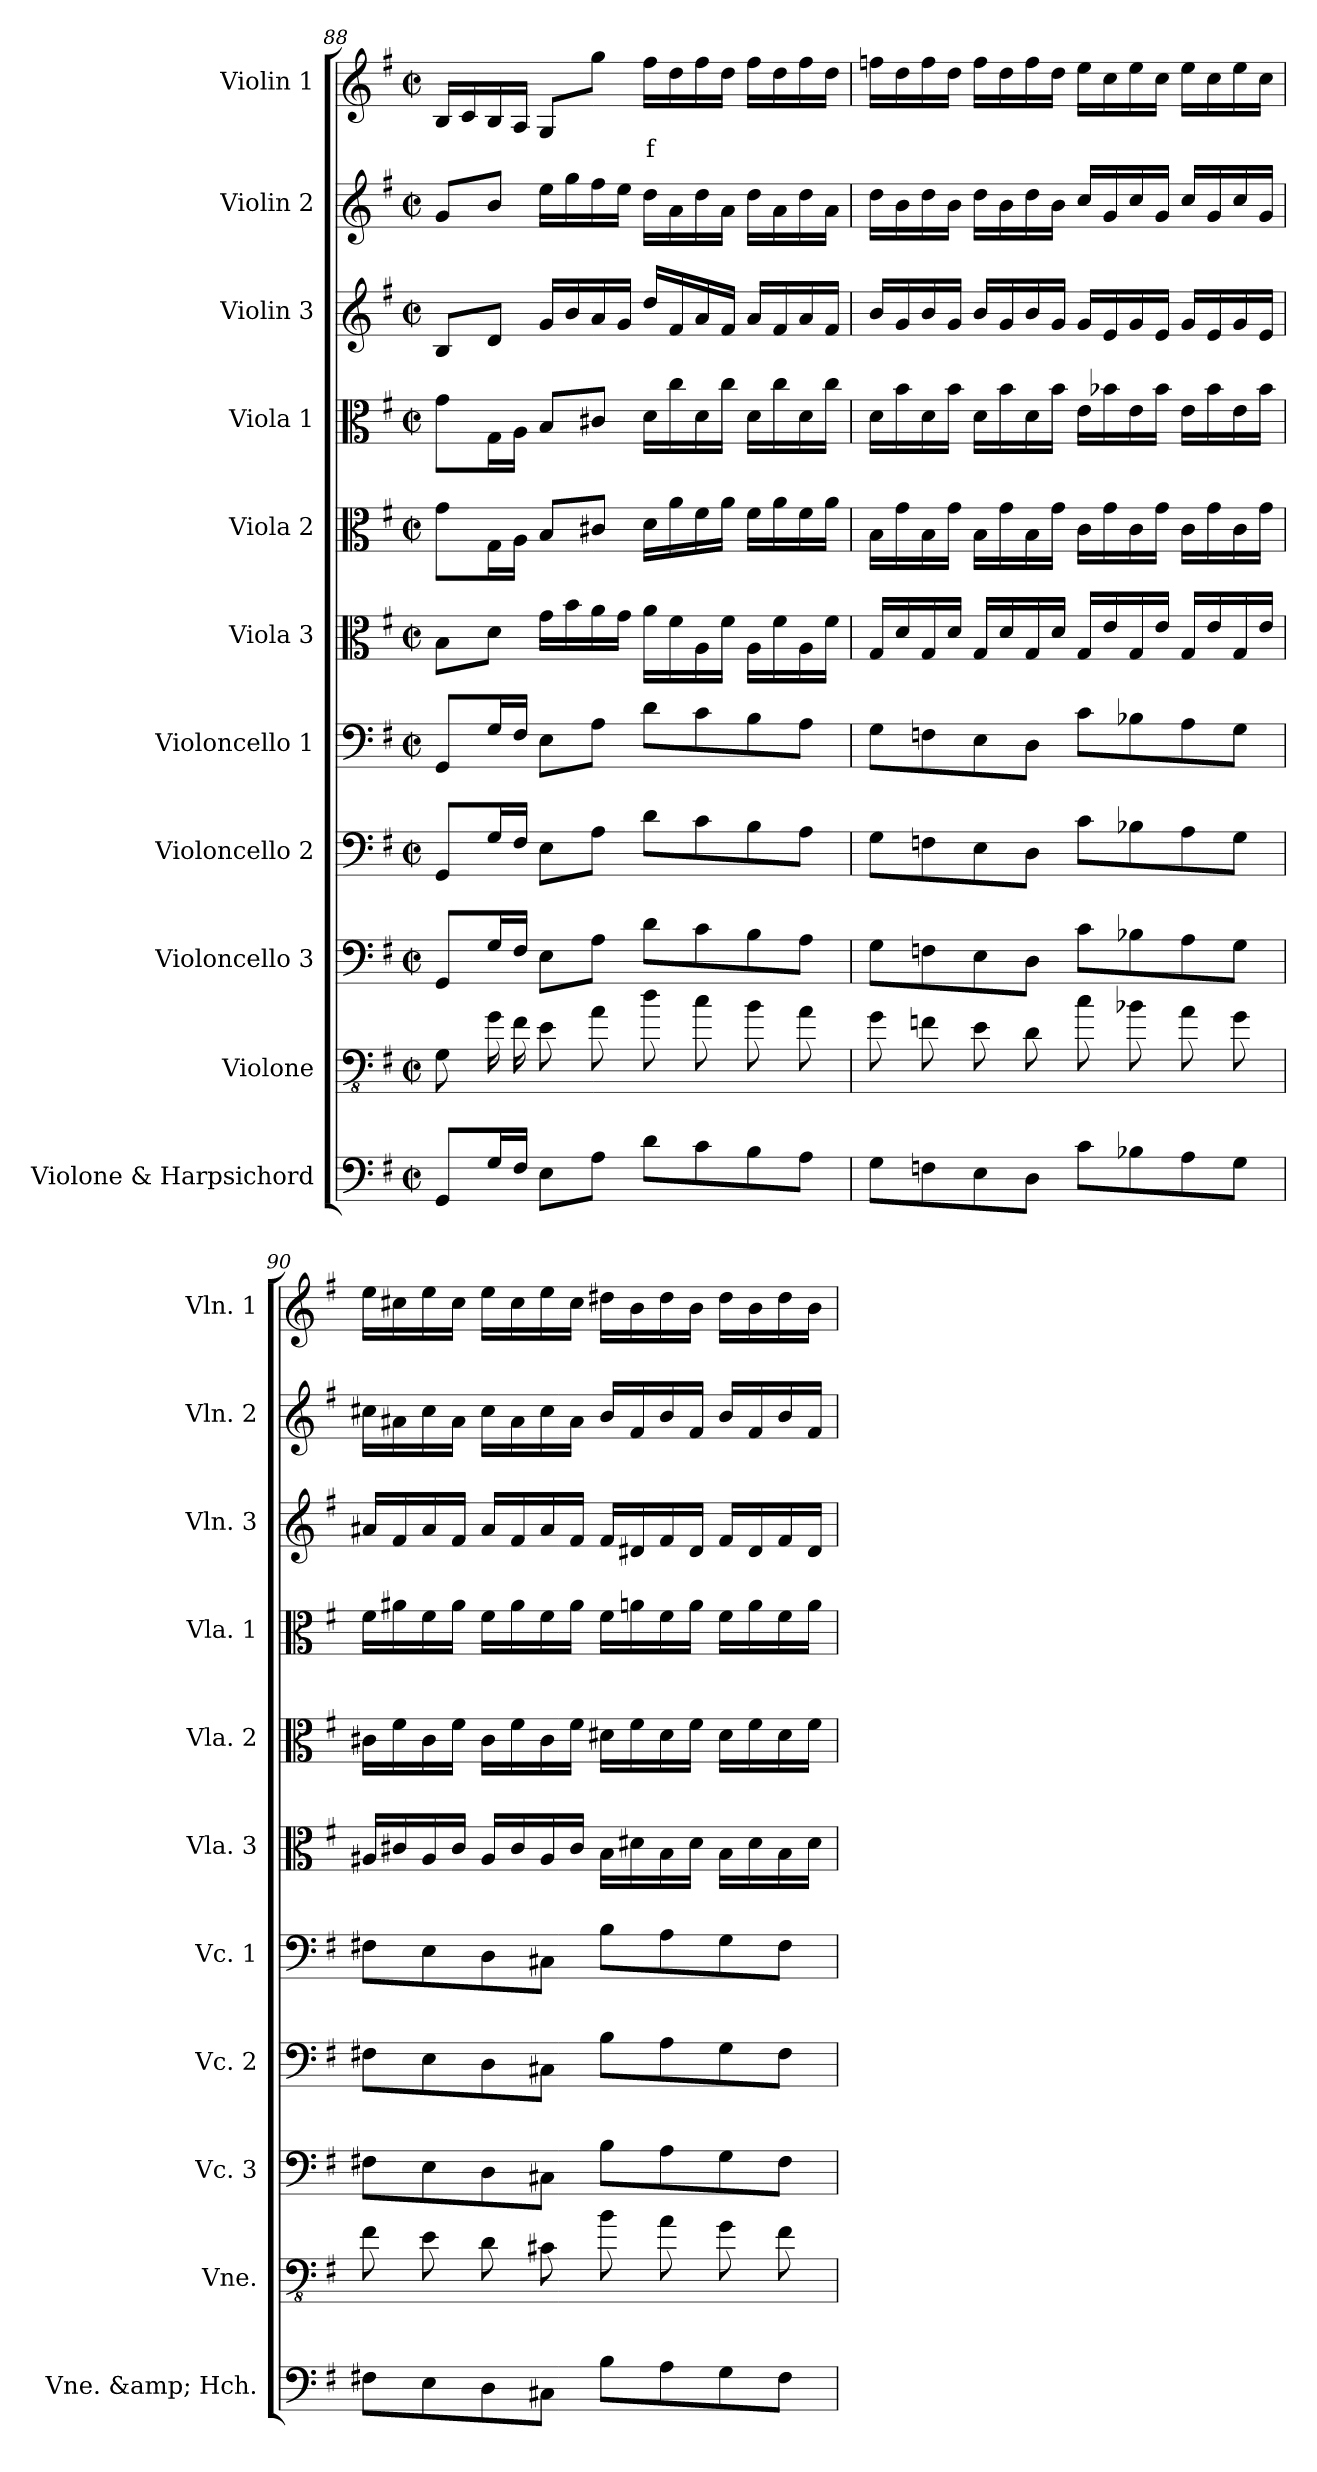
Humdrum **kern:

**kern	**kern	**kern	**kern	**kern	**kern	**kern	**kern	**kern	**kern	**kern	**text
*part11	*part10	*part9	*part8	*part7	*part6	*part5	*part4	*part3	*part2	*part1	*part1
*staff11	*staff10	*staff9	*staff8	*staff7	*staff6	*staff5	*staff4	*staff3	*staff2	*staff1	*staff1
*I"Violone &amp; Harpsichord	*I"Violone	*I"Violoncello 3	*I"Violoncello 2	*I"Violoncello 1	*I"Viola 3	*I"Viola 2	*I"Viola 1	*I"Violin 3	*I"Violin 2	*I"Violin 1	*
*I'Vne. &amp; Hch.	*I'Vne.	*I'Vc. 3	*I'Vc. 2	*I'Vc. 1	*I'Vla. 3	*I'Vla. 2	*I'Vla. 1	*I'Vln. 3	*I'Vln. 2	*I'Vln. 1	*
*clefF4	*clefFv4	*clefF4	*clefF4	*clefF4	*clefC3	*clefC3	*clefC3	*clefG2	*clefG2	*clefG2	*
*	*ITrd7c12	*	*	*	*	*	*	*	*	*	*
*k[f#]	*k[f#]	*k[f#]	*k[f#]	*k[f#]	*k[f#]	*k[f#]	*k[f#]	*k[f#]	*k[f#]	*k[f#]	*
*M4/4	*M4/4	*M4/4	*M4/4	*M4/4	*M4/4	*M4/4	*M4/4	*M4/4	*M4/4	*M4/4	*
*met(c|)	*met(c|)	*met(c|)	*met(c|)	*met(c|)	*met(c|)	*met(c|)	*met(c|)	*met(c|)	*met(c|)	*met(c|)	*
=88	=88	=88	=88	=88	=88	=88	=88	=88	=88	=88	=88
8GG/L	8GGG	8GG/L	8GG/L	8GG/L	8B\L	8g\L	8g\L	8B/L	8g/L	16B/LL	.
.	.	.	.	.	.	.	.	.	.	16c/	.
16G/L	16GG	16G/L	16G/L	16G/L	8d\J	16G\L	16G\L	8d/J	8b/J	16B/	.
16F#/JJ	16FF#	16F#/JJ	16F#/JJ	16F#/JJ	.	16A\JJ	16A\JJ	.	.	16A/JJ	.
8E\L	8EE	8E\L	8E\L	8E\L	16g\LL	8B/L	8B/L	16g/LL	16ee\LL	8G/L	.
.	.	.	.	.	16b\	.	.	16b/	16gg\	.	.
8A\J	8AA	8A\J	8A\J	8A\J	16a\	8c#X/J	8c#X/J	16a/	16ff#\	8gg\J	.
.	.	.	.	.	16g\JJ	.	.	16g/JJ	16ee\JJ	.	.
!	!	!	!	!	!	!	!	!	!	!	!LO:LY:color=#FF0000
8d\L	8D	8d\L	8d\L	8d\L	16a\LL	16d\LL	16d\LL	16dd/LL	16dd\LL	16ff#\LL	f
.	.	.	.	.	16f#\	16a\	16cc\	16f#/	16a\	16dd\	.
8c\	8C	8c\	8c\	8c\	16A\	16f#\	16d\	16a/	16dd\	16ff#\	.
.	.	.	.	.	16f#\JJ	16a\JJ	16cc\JJ	16f#/JJ	16a\JJ	16dd\JJ	.
8B\	8BB	8B\	8B\	8B\	16A\LL	16f#\LL	16d\LL	16a/LL	16dd\LL	16ff#\LL	.
.	.	.	.	.	16f#\	16a\	16cc\	16f#/	16a\	16dd\	.
8A\J	8AA	8A\J	8A\J	8A\J	16A\	16f#\	16d\	16a/	16dd\	16ff#\	.
.	.	.	.	.	16f#\JJ	16a\JJ	16cc\JJ	16f#/JJ	16a\JJ	16dd\JJ	.
=89	=89	=89	=89	=89	=89	=89	=89	=89	=89	=89	=89
8G\L	8GG	8G\L	8G\L	8G\L	16G/LL	16B\LL	16d\LL	16b/LL	16dd\LL	16ffn\LL	.
.	.	.	.	.	16d/	16g\	16b\	16g/	16b\	16dd\	.
8Fn\	8FFn	8Fn\	8Fn\	8Fn\	16G/	16B\	16d\	16b/	16dd\	16ff\	.
.	.	.	.	.	16d/JJ	16g\JJ	16b\JJ	16g/JJ	16b\JJ	16dd\JJ	.
8E\	8EE	8E\	8E\	8E\	16G/LL	16B\LL	16d\LL	16b/LL	16dd\LL	16ff\LL	.
.	.	.	.	.	16d/	16g\	16b\	16g/	16b\	16dd\	.
8D\J	8DD	8D\J	8D\J	8D\J	16G/	16B\	16d\	16b/	16dd\	16ff\	.
.	.	.	.	.	16d/JJ	16g\JJ	16b\JJ	16g/JJ	16b\JJ	16dd\JJ	.
8c\L	8C	8c\L	8c\L	8c\L	16G/LL	16c\LL	16e\LL	16g/LL	16cc/LL	16ee\LL	.
.	.	.	.	.	16e/	16g\	16b-X\	16e/	16g/	16cc\	.
8B-X\	8BB-X	8B-X\	8B-X\	8B-X\	16G/	16c\	16e\	16g/	16cc/	16ee\	.
.	.	.	.	.	16e/JJ	16g\JJ	16b-\JJ	16e/JJ	16g/JJ	16cc\JJ	.
8A\	8AA	8A\	8A\	8A\	16G/LL	16c\LL	16e\LL	16g/LL	16cc/LL	16ee\LL	.
.	.	.	.	.	16e/	16g\	16b-\	16e/	16g/	16cc\	.
8G\J	8GG	8G\J	8G\J	8G\J	16G/	16c\	16e\	16g/	16cc/	16ee\	.
.	.	.	.	.	16e/JJ	16g\JJ	16b-\JJ	16e/JJ	16g/JJ	16cc\JJ	.
=90	=90	=90	=90	=90	=90	=90	=90	=90	=90	=90	=90
8F#X\L	8FF#	8F#X\L	8F#X\L	8F#X\L	16A#X/LL	16c#X\LL	16f#\LL	16a#X/LL	16cc#X\LL	16ee\LL	.
.	.	.	.	.	16c#X/	16f#\	16a#X\	16f#/	16a#X\	16cc#X\	.
8E\	8EE	8E\	8E\	8E\	16A#/	16c#\	16f#\	16a#/	16cc#\	16ee\	.
.	.	.	.	.	16c#/JJ	16f#\JJ	16a#\JJ	16f#/JJ	16a#\JJ	16cc#\JJ	.
8D\	8DD	8D\	8D\	8D\	16A#/LL	16c#\LL	16f#\LL	16a#/LL	16cc#\LL	16ee\LL	.
.	.	.	.	.	16c#/	16f#\	16a#\	16f#/	16a#\	16cc#\	.
8C#X\J	8CC#X	8C#X\J	8C#X\J	8C#X\J	16A#/	16c#\	16f#\	16a#/	16cc#\	16ee\	.
.	.	.	.	.	16c#/JJ	16f#\JJ	16a#\JJ	16f#/JJ	16a#\JJ	16cc#\JJ	.
8B\L	8BB	8B\L	8B\L	8B\L	16B\LL	16d#X\LL	16f#\LL	16f#/LL	16b/LL	16dd#X\LL	.
.	.	.	.	.	16d#X\	16f#\	16an\	16d#X/	16f#/	16b\	.
8A\	8AA	8A\	8A\	8A\	16B\	16d#\	16f#\	16f#/	16b/	16dd#\	.
.	.	.	.	.	16d#\JJ	16f#\JJ	16a\JJ	16d#/JJ	16f#/JJ	16b\JJ	.
8G\	8GG	8G\	8G\	8G\	16B\LL	16d#\LL	16f#\LL	16f#/LL	16b/LL	16dd#\LL	.
.	.	.	.	.	16d#\	16f#\	16a\	16d#/	16f#/	16b\	.
8F#\J	8FF#	8F#\J	8F#\J	8F#\J	16B\	16d#\	16f#\	16f#/	16b/	16dd#\	.
.	.	.	.	.	16d#\JJ	16f#\JJ	16a\JJ	16d#/JJ	16f#/JJ	16b\JJ	.
=	=	=	=	=	=	=	=	=	=	=	=
*-	*-	*-	*-	*-	*-	*-	*-	*-	*-	*-	*-
